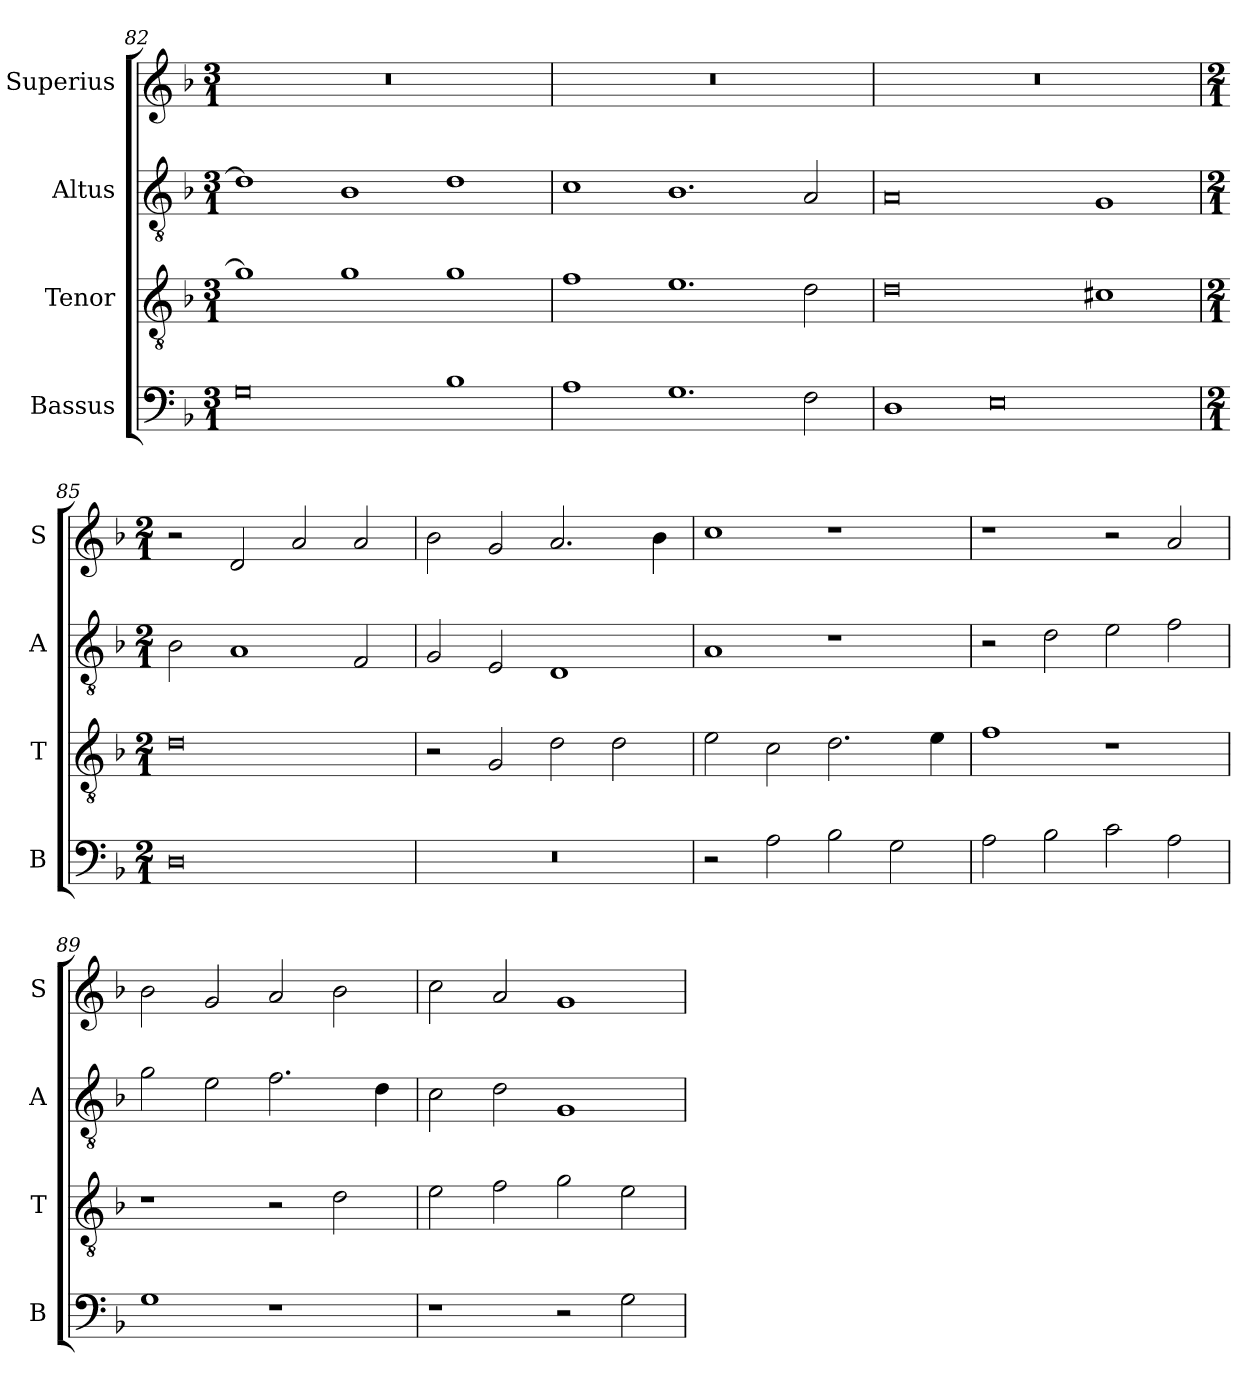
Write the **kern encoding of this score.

**kern	**kern	**kern	**kern
*part4	*part3	*part2	*part1
*staff4	*staff3	*staff2	*staff1
*I"Bassus	*I"Tenor	*I"Altus	*I"Superius
*I'B	*I'T	*I'A	*I'S
*clefF4	*clefGv2	*clefGv2	*clefG2
*k[b-]	*k[b-]	*k[b-]	*k[b-]
*M3/1	*M3/1	*M3/1	*M3/1
=82	=82	=82	=82
0G	1g]	1d]	0.r
.	1g	1B-	.
1B-	1g	1d	.
=83	=83	=83	=83
1A	1f	1c	0.r
1.G	1.e	1.B-	.
2F\	2d\	2A/	.
=84	=84	=84	=84
1D	0d	0A	0.r
0E	.	.	.
.	1c#X	1G	.
=85	=85	=85	=85
*M2/1	*M2/1	*M2/1	*M2/1
0D	0d	2B-\	2r
.	.	1A	2d/
.	.	.	2a/
.	.	2F/	2a/
=86	=86	=86	=86
0r	2r	2G/	2b-\
.	2G/	2E/	2g/
.	2d\	1D	2.a/
.	2d\	.	.
.	.	.	4b-\
=87	=87	=87	=87
2r	2e\	1A	1cc
2A\	2c\	.	.
2B-\	2.d\	1r	1r
2G\	.	.	.
.	4e\	.	.
=88	=88	=88	=88
2A\	1f	2r	1r
2B-\	.	2d\	.
2c\	1r	2e\	2r
2A\	.	2f\	2a/
=89	=89	=89	=89
1G	1r	2g\	2b-\
.	.	2e\	2g/
1r	2r	2.f\	2a/
.	2d\	.	2b-\
.	.	4d\	.
=90	=90	=90	=90
1r	2e\	2c\	2cc\
.	2f\	2d\	2a/
2r	2g\	1G	1g
2G\	2e\	.	.
=	=	=	=
*-	*-	*-	*-
